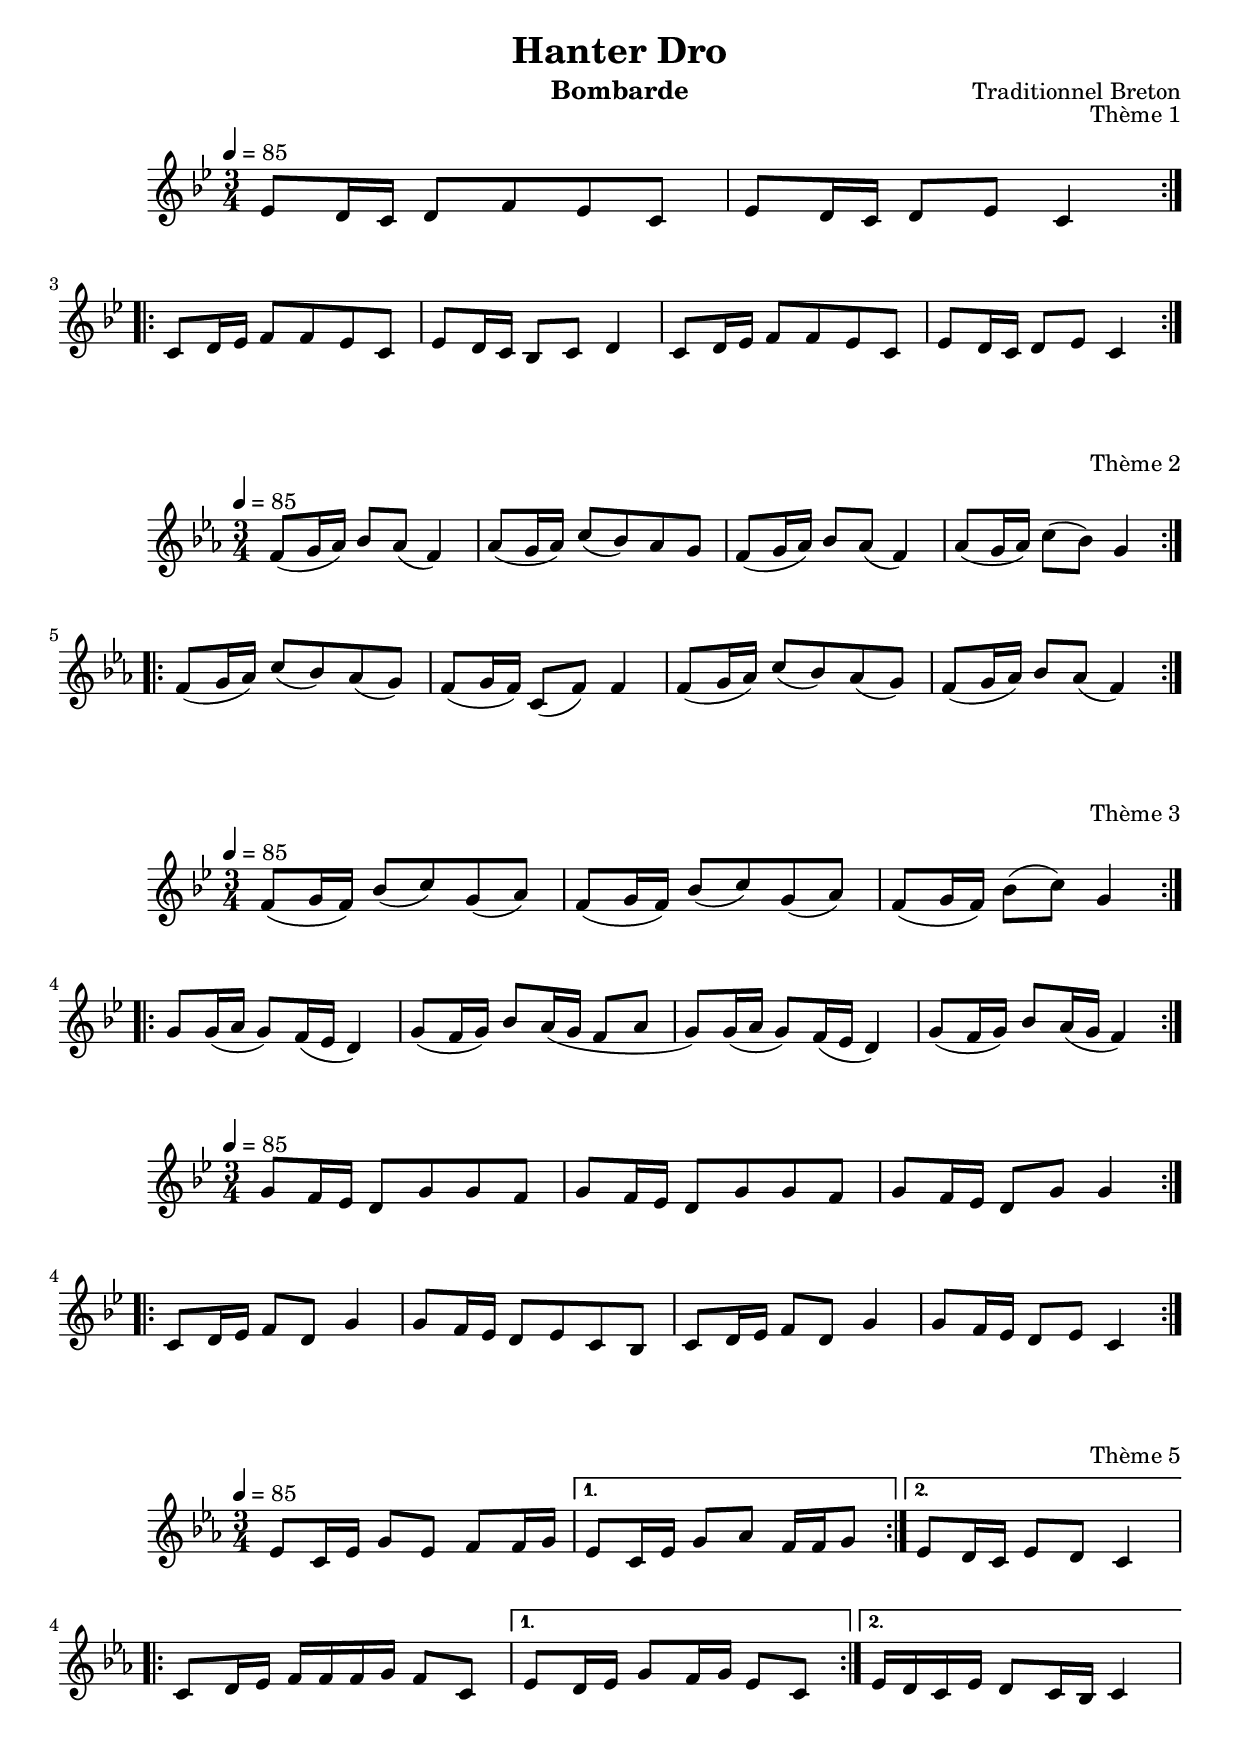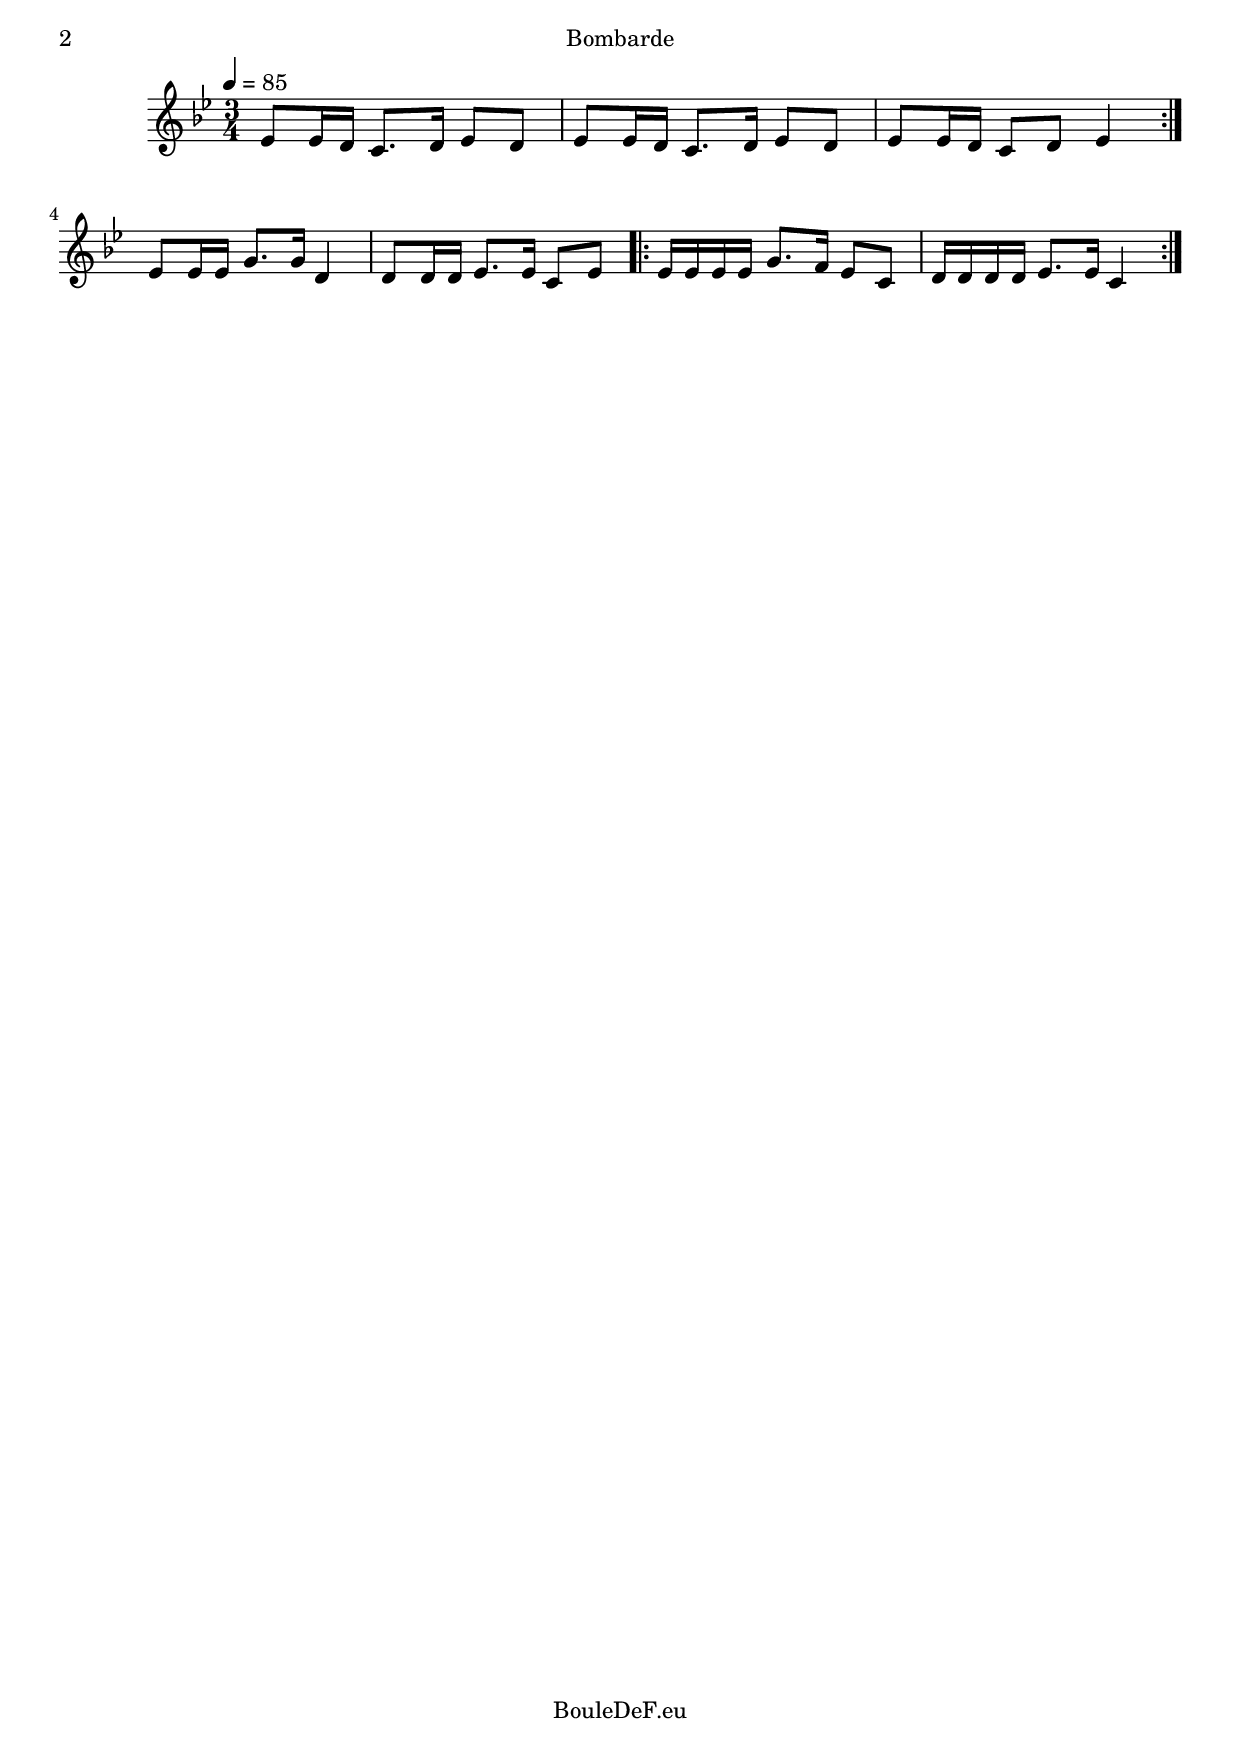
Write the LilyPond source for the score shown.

\version "2.16.0"
\include "italiano.ly"

\book {
	\header {
		title = "Hanter Dro"
		composer = "Traditionnel Breton"
		instrument = "Bombarde"
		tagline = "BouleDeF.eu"
	}
	
	\version "2.16.0"
\include "italiano.ly"

\header {
	title = "Hanter Dro"
	composer = "Traditionnel Breton"
	instrument = "Bombarde"
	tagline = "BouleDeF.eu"
}

\score {
	\new Staff \relative sib {
		\clef "treble"
		\key sib \major
		\time 3/4
		\tempo 4 = 85

		\repeat volta 2 {
			mib8 re16 do re8 fa mib do
			| mib re16 do re8 mib do4
		}
		\break
		\repeat volta 2 {
			do8 re16 mib fa8 fa mib do
			| mib re16 do sib8 do re4
			| do8 re16 mib fa8 fa mib do
			| mib re16 do re8 mib do4
		}
	}
	\header {
		opus = "Thème 1"
	}
}


	\version "2.16.0"
\include "italiano.ly"

\header {
	title = "Hanter Dro"
	composer = "Traditionnel Breton"
	instrument = "Bombarde"
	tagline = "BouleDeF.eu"
}

\score {
	\new Staff \relative sib {
		\clef "treble"
		\key mib \major
		\time 3/4
		\tempo 4 = 85

		\repeat volta 2 {
			fa'8( sol16 lab) sib8 lab( fa4)
			| lab8( sol16 lab) do8( sib) lab sol
			| fa( sol16 lab) sib8 lab( fa4)
			| lab8( sol16 lab) do8( sib) sol4
		}
		\break
		\repeat volta 2 {
			fa8( sol16 lab) do8( sib) lab( sol)
			| fa( sol16 fa) do8( fa) fa4
			| fa8( sol16 lab) do8( sib) lab( sol)
			| fa( sol16 lab) sib8 lab( fa4)
		}
	}
	\header {
		opus = "Thème 2"
	}
}


	\version "2.16.0"
\include "italiano.ly"

\header {
	title = "Hanter Dro"
	composer = "Traditionnel Breton"
	instrument = "Bombarde"
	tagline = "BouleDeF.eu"
}

\score {
	\new Staff \relative sib {
		\clef "treble"
		\key sib \major
		\time 3/4
		\tempo 4 = 85

		\repeat volta 2 {
			fa'8( sol16 fa) sib8( do) sol( la)
			| fa( sol16 fa) sib8( do) sol( la)
			| fa( sol16 fa) sib8( do) sol4
		}
		\break
		\repeat volta 2 {
			sol8 sol16( la sol8) fa16( mib re4)
			| sol8( fa16 sol) sib8 la16( sol fa8 la
			| sol) sol16( la sol8) fa16( mib re4)
			| sol8( fa16 sol) sib8 la16( sol fa4)
		}
	}
	\header {
		opus = "Thème 3"
	}
}


	\version "2.16.2"
\include "italiano.ly"

\header {
	title = "Hanter Dro"
	composer = "Traditionnel Breton"
	instrument = "Bombarde"
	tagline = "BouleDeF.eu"
}

\score {
	\new Staff \relative sib {
		\clef "treble"
		\key sib \major
		\time 3/4
		\tempo 4 = 85

		\repeat volta 2 {
			| sol'8 fa16 mib re8 sol sol fa
			| sol8 fa16 mib re8 sol sol fa
			| sol8 fa16 mib re8 sol sol4
		}
		\break
		\repeat volta 2 {
			| do,8 re16 mib fa8 re sol4
			| sol8 fa16 mib re8 mib do sib
			| do8 re16 mib fa8 re sol4
			| sol8 fa16 mib re8 mib do4
		}
	}
}


	\version "2.16.0"
\include "italiano.ly"

\header {
	title = "Hanter Dro"
	composer = "Traditionnel Breton"
	instrument = "Bombarde"
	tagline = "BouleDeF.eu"
}

\score {
	\new Staff \relative sib {
		\clef "treble"
		\key mib \major
		\time 3/4
		\tempo 4 = 85

		\repeat volta 2 {
			| mib8 do16 mib sol8 mib fa fa16 sol
		}
		\alternative {
			{| mib8 do16 mib sol8 lab fa16 fa sol8}
			{| mib8 re16 do mib8 re do4}
		}
		\break
		\repeat volta 2 {
			| do8 re16 mib fa fa fa sol fa8 do
		}
		\alternative {
			{| mib8 re16 mib sol8 fa16 sol mib8 do}
			{| mib16 re do mib re8 do16 sib do4}
		}
	}
	\header {
		opus = "Thème 5"
	}
}


	\pageBreak
	\version "2.16.2"
\include "italiano.ly"

\header {
	title = "Hanter Dro"
	composer = "Traditionnel Breton"
	instrument = "Bombarde"
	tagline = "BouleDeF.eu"
}

\score {
	\new Staff \relative sib {
		\clef "treble"
		\key sib \major
		\time 3/4
		\tempo 4 = 85

		\repeat volta 2 {
			| mib8 mib16 re do8. re16 mib8 re
			| mib8 mib16 re do8. re16 mib8 re
			| mib8 mib16 re do8 re mib4
		}
		\break
		| mib8 mib16 mib sol8. sol16 re4
		| re8 re16 re mib8. mib16 do8 mib
		\repeat volta 2 {
			| mib16 mib mib mib sol8. fa16 mib8 do
			| re16 re re re mib8. mib16 do4
		}
	}
}


}
